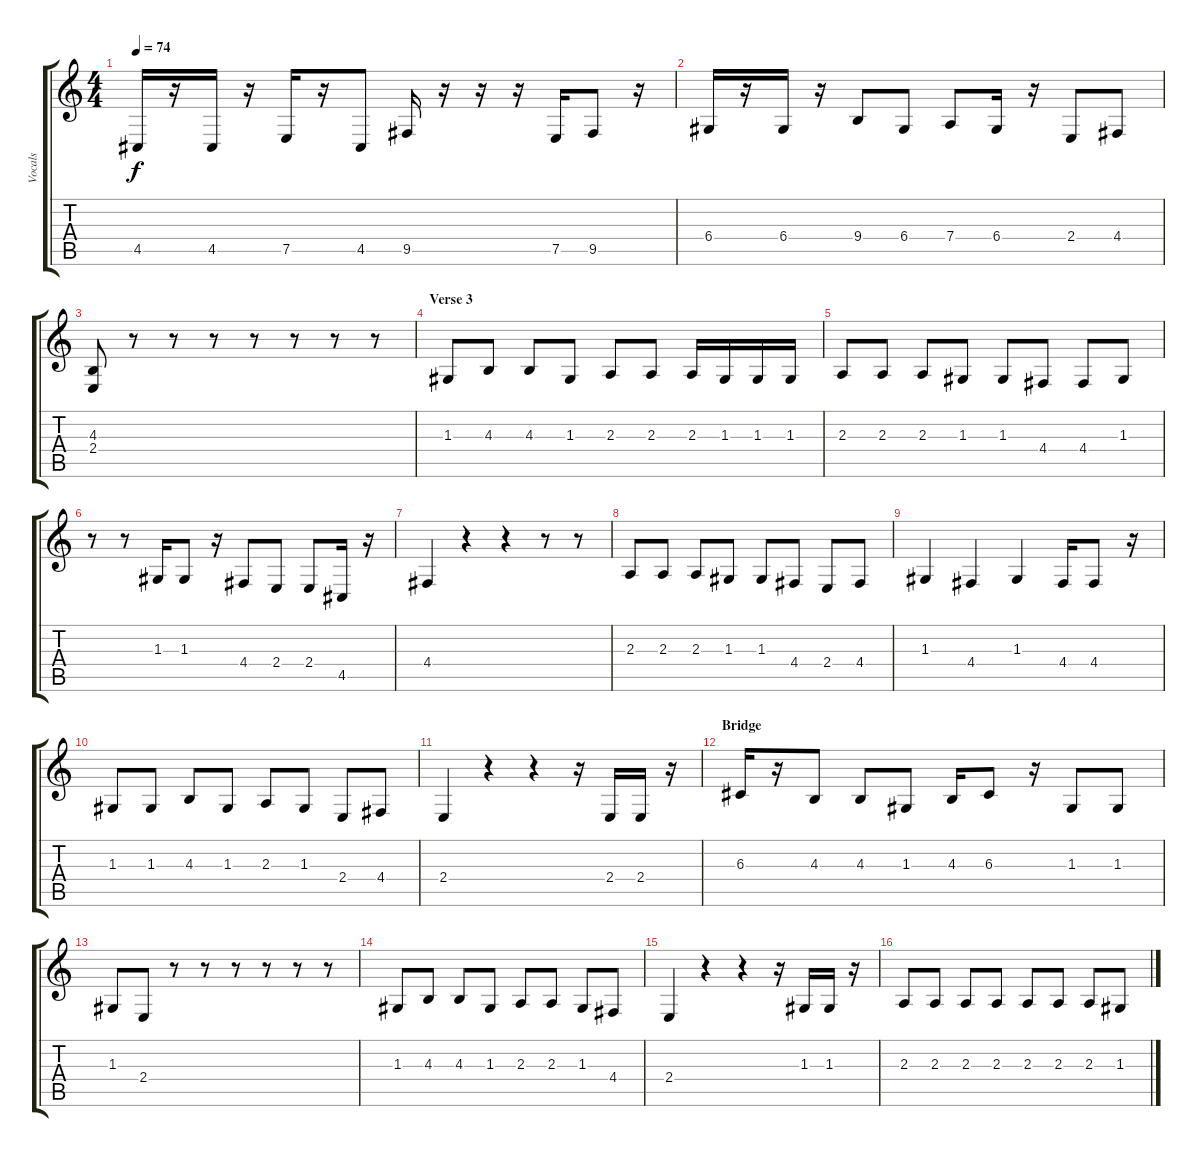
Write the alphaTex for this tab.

\track ("Vocals" "Vocals") {instrument voiceoohs}
\staff {score tabs}
\tuning (E4 B3 G3 D3 A2 E2) {hide}
\ts (4 4)
\tempo 74
\clef g2
\ks c
4.5.16{dy f} r.16 4.5.16 r.16 7.5.16 r.16 4.5.8 9.5.16 r.16 r.16 r.16 7.5.16 9.5.8 r.16 |
6.4.16 r.16 6.4.16 r.16 9.4.8 6.4.8 7.4.8 6.4.16 r.16 2.4.8 4.4.8 |
(4.3 2.4).8 r.8 r.8 r.8 r.8 r.8 r.8 r.8 |
\section ("" "Verse 3")
1.3.8 4.3.8 4.3.8 1.3.8 2.3.8 2.3.8 2.3.16 1.3.16 1.3.16 1.3.16 |
2.3.8 2.3.8 2.3.8 1.3.8 1.3.8 4.4.8 4.4.8 1.3.8 |
r.8 r.8 1.3.16 1.3.8 r.16 4.4.8 2.4.8 2.4.8 4.5.16 r.16 |
4.4.4 r.4 r.4 r.8 r.8 |
2.3.8 2.3.8 2.3.8 1.3.8 1.3.8 4.4.8 2.4.8 4.4.8 |
1.3.4 4.4.4 1.3.4 4.4.16 4.4.8 r.16 |
1.3.8 1.3.8 4.3.8 1.3.8 2.3.8 1.3.8 2.4.8 4.4.8 |
2.4.4 r.4 r.4 r.16 2.4.16 2.4.16 r.16 |
\section ("" "Bridge")
6.3.16 r.16 4.3.8 4.3.8 1.3.8 4.3.16 6.3.8 r.16 1.3.8 1.3.8 |
1.3.8 2.4.8 r.8 r.8 r.8 r.8 r.8 r.8 |
1.3.8 4.3.8 4.3.8 1.3.8 2.3.8 2.3.8 1.3.8 4.4.8 |
2.4.4 r.4 r.4 r.16 1.3.16 1.3.16 r.16 |
2.3.8 2.3.8 2.3.8 2.3.8 2.3.8 2.3.8 2.3.8 1.3.8
